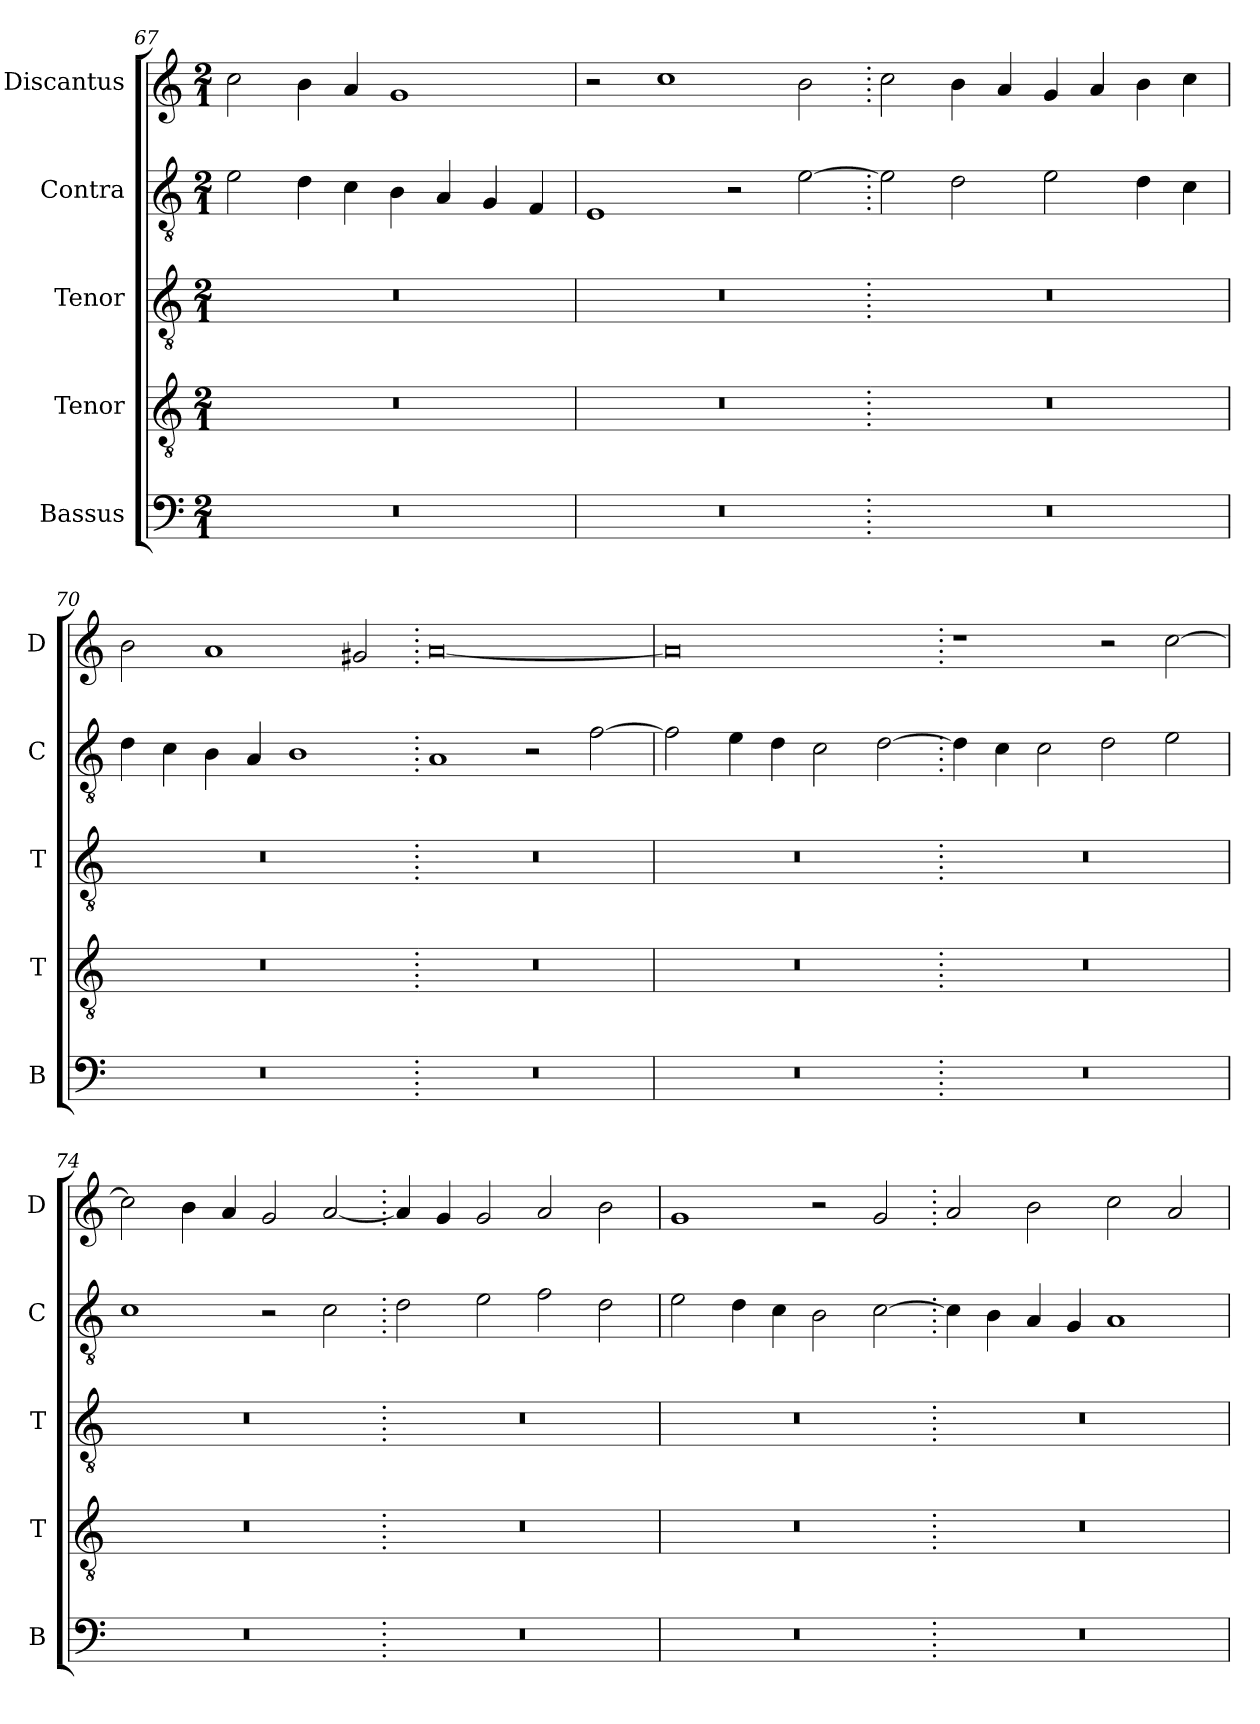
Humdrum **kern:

**kern	**kern	**kern	**kern	**kern
*part5	*part4	*part3	*part2	*part1
*staff5	*staff4	*staff3	*staff2	*staff1
*I"Bassus	*I"Tenor	*I"Tenor	*I"Contra	*I"Discantus
*I'B	*I'T	*I'T	*I'C	*I'D
*clefF4	*clefGv2	*clefGv2	*clefGv2	*clefG2
*k[]	*k[]	*k[]	*k[]	*k[]
*M2/1	*M2/1	*M2/1	*M2/1	*M2/1
=67	=67	=67	=67	=67
0r	0r	0r	2e\	2cc\
.	.	.	4d\	4b\
.	.	.	4c\	4a/
.	.	.	4B\	1g
.	.	.	4A/	.
.	.	.	4G/	.
.	.	.	4F/	.
=68	=68	=68	=68	=68
0r	0r	0r	1E	2r
.	.	.	.	1cc
.	.	.	2r	.
.	.	.	[2e\	2b\
=69.	=69.	=69.	=69.	=69.
0r	0r	0r	2e\]	2cc\
.	.	.	2d\	4b\
.	.	.	.	4a/
.	.	.	2e\	4g/
.	.	.	.	4a/
.	.	.	4d\	4b\
.	.	.	4c\	4cc\
=70	=70	=70	=70	=70
0r	0r	0r	4d\	2b\
.	.	.	4c\	.
.	.	.	4B\	1a
.	.	.	4A/	.
.	.	.	1B	.
.	.	.	.	2g#X/
=71.	=71.	=71.	=71.	=71.
0r	0r	0r	1A	[0a
.	.	.	2r	.
.	.	.	[2f\	.
=72	=72	=72	=72	=72
0r	0r	0r	2f\]	0a]
.	.	.	4e\	.
.	.	.	4d\	.
.	.	.	2c\	.
.	.	.	[2d\	.
=73.	=73.	=73.	=73.	=73.
0r	0r	0r	4d\]	1r
.	.	.	4c\	.
.	.	.	2c\	.
.	.	.	2d\	2r
.	.	.	2e\	[2cc\
=74	=74	=74	=74	=74
0r	0r	0r	1c	2cc\]
.	.	.	.	4b\
.	.	.	.	4a/
.	.	.	2r	2g/
.	.	.	2c\	[2a/
=75.	=75.	=75.	=75.	=75.
0r	0r	0r	2d\	4a/]
.	.	.	.	4g/
.	.	.	2e\	2g/
.	.	.	2f\	2a/
.	.	.	2d\	2b\
=76	=76	=76	=76	=76
0r	0r	0r	2e\	1g
.	.	.	4d\	.
.	.	.	4c\	.
.	.	.	2B\	2r
.	.	.	[2c\	2g/
=77.	=77.	=77.	=77.	=77.
0r	0r	0r	4c\]	2a/
.	.	.	4B\	.
.	.	.	4A/	2b\
.	.	.	4G/	.
.	.	.	1A	2cc\
.	.	.	.	2a/
=	=	=	=	=
*-	*-	*-	*-	*-
